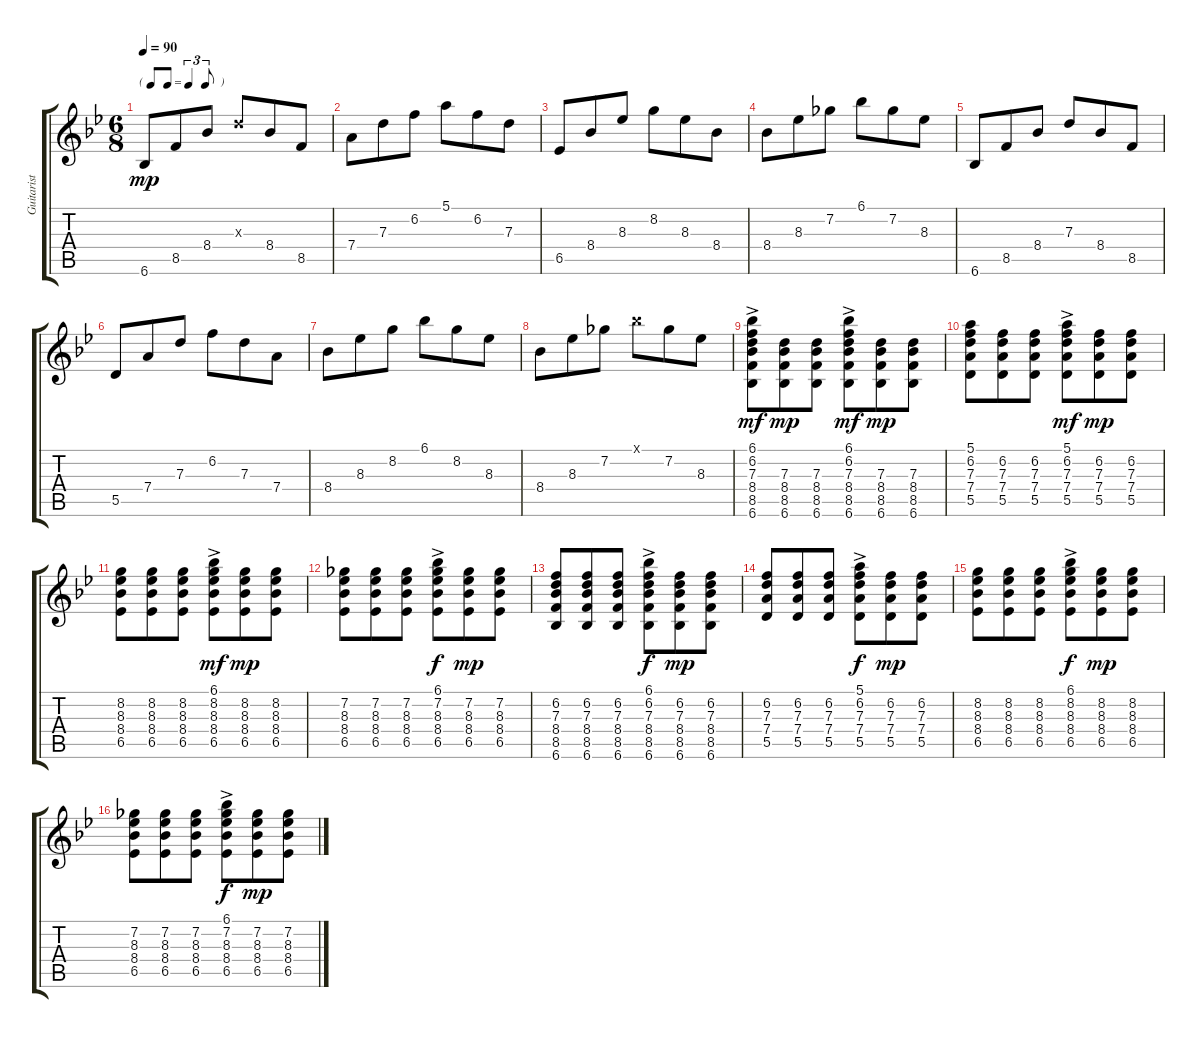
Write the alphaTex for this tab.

\track ("Guitarist who isn't Toby" "Guitarist ") {instrument acousticguitarsteel}
\staff {score tabs}
\tuning (E4 B3 G3 D3 A2 E2) {hide}
\ts (6 8)
\tf triplet8th
\tempo 90
\clef g2
\ks bb
6.6.8{dy mp} 8.5.8 8.4.8 7.3{x}.8 8.4.8 8.5.8 |
7.4.8 7.3.8 6.2.8 5.1.8 6.2.8 7.3.8 |
6.5.8 8.4.8 8.3.8 8.2.8 8.3.8 8.4.8 |
8.4.8 8.3.8 7.2.8 6.1.8 7.2.8 8.3.8 |
6.6.8 8.5.8 8.4.8 7.3.8 8.4.8 8.5.8 |
5.5.8 7.4.8 7.3.8 6.2.8 7.3.8 7.4.8 |
8.4.8 8.3.8 8.2.8 6.1.8 8.2.8 8.3.8 |
8.4.8 8.3.8 7.2.8 6.1{x}.8 7.2.8 8.3.8 |
(6.1{ac} 6.2{ac} 7.3{ac} 8.4{ac} 8.5{ac} 6.6{ac}).8{dy mf} (7.3 8.4 8.5 6.6).8{dy mp} (7.3 8.4 8.5 6.6).8 (6.1{ac} 6.2{ac} 7.3{ac} 8.4{ac} 8.5{ac} 6.6{ac}).8{dy mf} (7.3 8.4 8.5 6.6).8{dy mp} (7.3 8.4 8.5 6.6).8 |
(5.1 6.2 7.3 7.4 5.5).8 (6.2 7.3 7.4 5.5).8 (6.2 7.3 7.4 5.5).8 (5.1{ac} 6.2{ac} 7.3{ac} 7.4{ac} 5.5{ac}).8{dy mf} (6.2 7.3 7.4 5.5).8{dy mp} (6.2 7.3 7.4 5.5).8 |
(8.2 8.3 8.4 6.5).8 (8.2 8.3 8.4 6.5).8 (8.2 8.3 8.4 6.5).8 (6.1{ac} 8.2{ac} 8.3{ac} 8.4{ac} 6.5{ac}).8{dy mf} (8.2 8.3 8.4 6.5).8{dy mp} (8.2 8.3 8.4 6.5).8 |
(7.2 8.3 8.4 6.5).8 (7.2 8.3 8.4 6.5).8 (7.2 8.3 8.4 6.5).8 (6.1{ac} 7.2{ac} 8.3{ac} 8.4{ac} 6.5{ac}).8{dy f} (7.2 8.3 8.4 6.5).8{dy mp} (7.2 8.3 8.4 6.5).8 |
(6.2 7.3 8.4 8.5 6.6).8 (6.2 7.3 8.4 8.5 6.6).8 (6.2 7.3 8.4 8.5 6.6).8 (6.1{ac} 6.2{ac} 7.3{ac} 8.4{ac} 8.5{ac} 6.6{ac}).8{dy f} (6.2 7.3 8.4 8.5 6.6).8{dy mp} (6.2 7.3 8.4 8.5 6.6).8 |
(6.2 7.3 7.4 5.5).8 (6.2 7.3 7.4 5.5).8 (6.2 7.3 7.4 5.5).8 (5.1{ac} 6.2{ac} 7.3{ac} 7.4{ac} 5.5{ac}).8{dy f} (6.2 7.3 7.4 5.5).8{dy mp} (6.2 7.3 7.4 5.5).8 |
(8.2 8.3 8.4 6.5).8 (8.2 8.3 8.4 6.5).8 (8.2 8.3 8.4 6.5).8 (6.1{ac} 8.2{ac} 8.3{ac} 8.4{ac} 6.5{ac}).8{dy f} (8.2 8.3 8.4 6.5).8{dy mp} (8.2 8.3 8.4 6.5).8 |
(7.2 8.3 8.4 6.5).8 (7.2 8.3 8.4 6.5).8 (7.2 8.3 8.4 6.5).8 (6.1{ac} 7.2{ac} 8.3{ac} 8.4{ac} 6.5{ac}).8{dy f} (7.2 8.3 8.4 6.5).8{dy mp} (7.2 8.3 8.4 6.5).8
